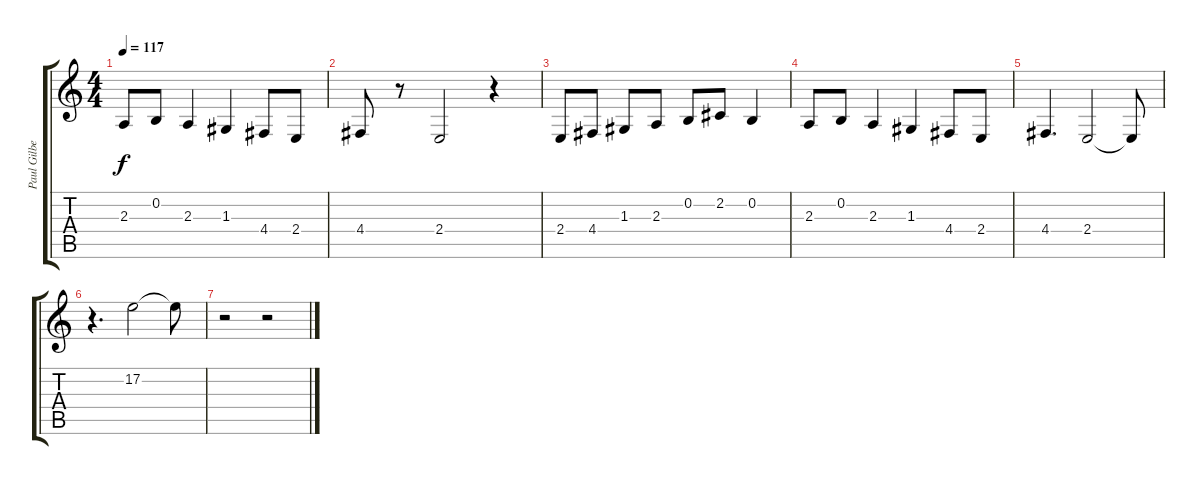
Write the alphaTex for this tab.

\track ("Paul Gilbert - Vocals" "Paul Gilbe") {instrument clarinet}
\staff {score tabs}
\tuning (E4 B3 G3 D3 A2 E2) {hide}
\ts (4 4)
\tempo 117
\clef g2
\ks c
2.3.8{dy f} 0.2.8 2.3.4 1.3.4 4.4.8 2.4.8 |
4.4.8 r.8 2.4.2 r.4 |
2.4.8 4.4.8 1.3.8 2.3.8 0.2.8 2.2.8 0.2.4 |
2.3.8 0.2.8 2.3.4 1.3.4 4.4.8 2.4.8 |
4.4.4{d} 2.4.2 2.4{t}.8 |
r.4{d} 17.2.2 17.2{t}.8 |
r.2 r.2
